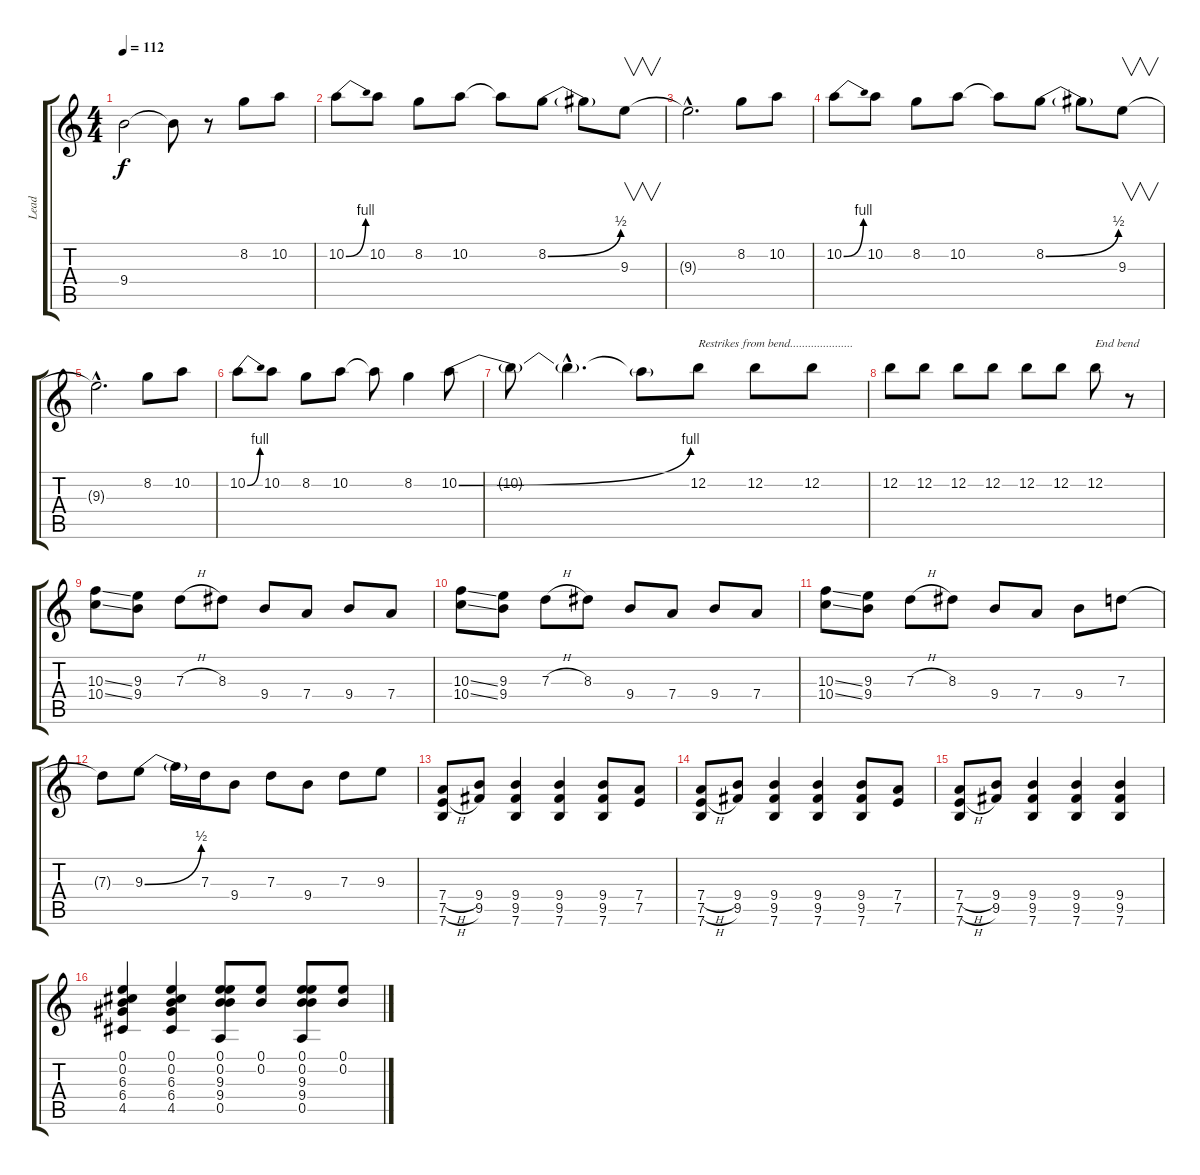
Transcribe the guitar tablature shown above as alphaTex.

\track ("Lead" "Lead") {instrument distortionguitar}
\staff {score tabs}
\tuning (E4 B3 G3 D3 A2 E2) {hide}
\ts (4 4)
\tempo 112
\clef g2
\ks c
9.4{t}.2{dy f} 9.4{t}.8 r.8 8.2.8 10.2.8 |
10.2{be (bend 0 0 60 4)}.8 10.2.8 8.2.8 10.2.8 10.2{t}.8 8.2{be (bend 0 0 60 2)}.8 8.2{t}.8 9.3.8{v} |
9.3{hac t}.2{d} 8.2.8 10.2.8 |
10.2{be (bend 0 0 60 4)}.8 10.2.8 8.2.8 10.2.8 10.2{t}.8 8.2{be (bend 0 0 60 2)}.8 8.2{t}.8 9.3.8{v} |
9.3{hac t}.2{d} 8.2.8 10.2.8 |
10.2{be (bend 0 0 60 4)}.8 10.2.8 8.2.8 10.2.8 10.2{t}.8 8.2.4 10.2{be (bend 0 0 60 4)}.8 |
10.2{t}.8 10.2{hac t}.4{d} 10.2{t}.8 12.2.8{txt "Restrikes from bend....................."} 12.2.8 12.2.8 |
12.2.8 12.2.8 12.2.8 12.2.8 12.2.8 12.2.8 12.2.8{txt "End bend"} r.8 |
(10.3{ss} 10.4{ss}).8 (9.3 9.4).8 7.3{h}.8 8.3.8 9.4.8 7.4.8 9.4.8 7.4.8 |
(10.3{ss} 10.4{ss}).8 (9.3 9.4).8 7.3{h}.8 8.3.8 9.4.8 7.4.8 9.4.8 7.4.8 |
(10.3{ss} 10.4{ss}).8 (9.3 9.4).8 7.3{h}.8 8.3.8 9.4.8 7.4.8 9.4.8 7.3.8 |
7.3{t}.8 9.3{be (bend 0 0 60 2)}.8 9.3{t}.16 7.3.16 9.4.8 7.3.8 9.4.8 7.3.8 9.3.8 |
(7.4{h} 7.5{h} 7.6).8 (9.4 9.5).8 (9.4 9.5 7.6).4 (9.4 9.5 7.6).4 (9.4 9.5 7.6).8 (7.4 7.5).8 |
(7.4{h} 7.5{h} 7.6).8 (9.4 9.5).8 (9.4 9.5 7.6).4 (9.4 9.5 7.6).4 (9.4 9.5 7.6).8 (7.4 7.5).8 |
(7.4{h} 7.5{h} 7.6).8 (9.4 9.5).8 (9.4 9.5 7.6).4 (9.4 9.5 7.6).4 (9.4 9.5 7.6).4 |
(0.1 0.2 6.3 6.4 4.5).4 (0.1 0.2 6.3 6.4 4.5).4 (0.1 0.2 9.3 9.4 0.5).8 (0.1 0.2).8 (0.1 0.2 9.3 9.4 0.5).8 (0.1 0.2).8
